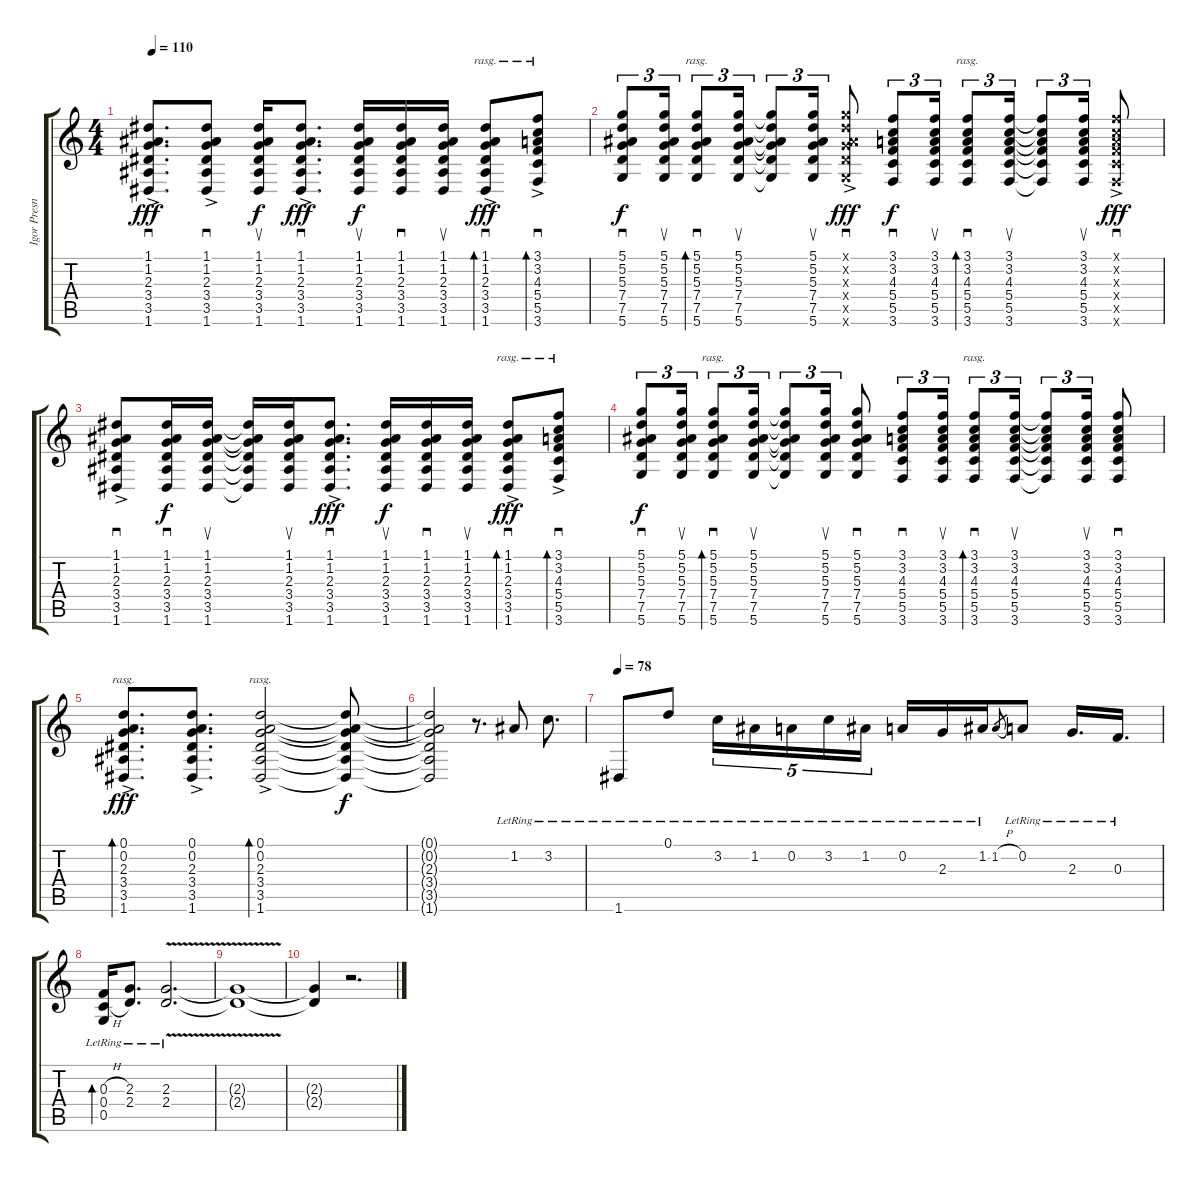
\track ("Igor Presnyakov" "Igor Presn") {instrument acousticguitarnylon}
\staff {score tabs}
\tuning (D4 A3 F3 C3 G2 D2) {hide}
\ts (4 4)
\tempo 110
\clef g2
\ks c
(1.1{ac} 1.2{ac} 2.3{ac} 3.4{ac} 3.5{ac} 1.6{ac}).8{d sd dy fff} (1.1{ac} 1.2{ac} 2.3{ac} 3.4{ac} 3.5{ac} 1.6{ac}).8{sd} (1.1 1.2 2.3 3.4 3.5 1.6).16{su dy f} (1.1{ac} 1.2{ac} 2.3{ac} 3.4{ac} 3.5{ac} 1.6{ac}).8{d sd dy fff} (1.1 1.2 2.3 3.4 3.5 1.6).16{su dy f} (1.1 1.2 2.3 3.4 3.5 1.6).16{sd} (1.1 1.2 2.3 3.4 3.5 1.6).16{su} (1.1{ac} 1.2{ac} 2.3{ac} 3.4{ac} 3.5{ac} 1.6{ac}).8{sd bd 30 rasg ii dy fff} (3.1{ac} 3.2{ac} 4.3{ac} 5.4{ac} 5.5{ac} 3.6{ac}).8{sd bd 30 rasg ii} |
(5.1 5.2 5.3 7.4 7.5 5.6).8{sd tu (3 2) dy f} (5.1 5.2 5.3 7.4 7.5 5.6).16{su tu (3 2)} (5.1 5.2 5.3 7.4 7.5 5.6).8{sd tu (3 2) bd 30 rasg ii} (5.1 5.2 5.3 7.4 7.5 5.6).16{su tu (3 2)} (5.1{t} 5.2{t} 5.3{t} 7.4{t} 7.5{t} 5.6{t}).8{tu (3 2)} (5.1 5.2 5.3 7.4 7.5 5.6).16{su tu (3 2)} (5.1{ac x} 5.2{ac x} 5.3{ac x} 7.4{ac x} 7.5{ac x} 5.6{ac x}).8{sd dy fff} (3.1 3.2 4.3 5.4 5.5 3.6).8{sd tu (3 2) dy f} (3.1 3.2 4.3 5.4 5.5 3.6).16{su tu (3 2)} (3.1 3.2 4.3 5.4 5.5 3.6).8{sd tu (3 2) bd 30 rasg ii} (3.1 3.2 4.3 5.4 5.5 3.6).16{su tu (3 2)} (3.1{t} 3.2{t} 4.3{t} 5.4{t} 5.5{t} 3.6{t}).8{tu (3 2)} (3.1 3.2 4.3 5.4 5.5 3.6).16{su tu (3 2)} (3.1{ac x} 3.2{ac x} 4.3{ac x} 5.4{ac x} 5.5{ac x} 3.6{ac x}).8{sd dy fff} |
(1.1{ac} 1.2{ac} 2.3{ac} 3.4{ac} 3.5{ac} 1.6{ac}).8{sd} (1.1 1.2 2.3 3.4 3.5 1.6).16{sd dy f} (1.1 1.2 2.3 3.4 3.5 1.6).16{su} (1.1{t} 1.2{t} 2.3{t} 3.4{t} 3.5{t} 1.6{t}).16 (1.1 1.2 2.3 3.4 3.5 1.6).16{su} (1.1{ac} 1.2{ac} 2.3{ac} 3.4{ac} 3.5{ac} 1.6{ac}).8{d sd dy fff} (1.1 1.2 2.3 3.4 3.5 1.6).16{su dy f} (1.1 1.2 2.3 3.4 3.5 1.6).16{sd} (1.1 1.2 2.3 3.4 3.5 1.6).16{su} (1.1{ac} 1.2{ac} 2.3{ac} 3.4{ac} 3.5{ac} 1.6{ac}).8{sd bd 30 rasg ii dy fff} (3.1{ac} 3.2{ac} 4.3{ac} 5.4{ac} 5.5{ac} 3.6{ac}).8{sd bd 30 rasg ii} |
(5.1 5.2 5.3 7.4 7.5 5.6).8{sd tu (3 2) dy f} (5.1 5.2 5.3 7.4 7.5 5.6).16{su tu (3 2)} (5.1 5.2 5.3 7.4 7.5 5.6).8{sd tu (3 2) bd 30 rasg ii} (5.1 5.2 5.3 7.4 7.5 5.6).16{su tu (3 2)} (5.1{t} 5.2{t} 5.3{t} 7.4{t} 7.5{t} 5.6{t}).8{tu (3 2)} (5.1 5.2 5.3 7.4 7.5 5.6).16{su tu (3 2)} (5.1 5.2 5.3 7.4 7.5 5.6).8{sd} (3.1 3.2 4.3 5.4 5.5 3.6).8{sd tu (3 2)} (3.1 3.2 4.3 5.4 5.5 3.6).16{su tu (3 2)} (3.1 3.2 4.3 5.4 5.5 3.6).8{sd tu (3 2) bd 30 rasg ii} (3.1 3.2 4.3 5.4 5.5 3.6).16{su tu (3 2)} (3.1{t} 3.2{t} 4.3{t} 5.4{t} 5.5{t} 3.6{t}).8{tu (3 2)} (3.1 3.2 4.3 5.4 5.5 3.6).16{su tu (3 2)} (3.1 3.2 4.3 5.4 5.5 3.6).8{sd} |
(0.1{ac} 0.2{ac} 2.3{ac} 3.4{ac} 3.5{ac} 1.6{ac}).8{d bd 30 rasg ii dy fff} (0.1{ac} 0.2{ac} 2.3{ac} 3.4{ac} 3.5{ac} 1.6{ac}).8{d} (0.1{ac} 0.2{ac} 2.3{ac} 3.4{ac} 3.5{ac} 1.6{ac}).2{bd 120 rasg ii} (0.1{t} 0.2{t} 2.3{t} 3.4{t} 3.5{t} 1.6{t}).8{dy f} |
(0.1{t} 0.2{t} 2.3{t} 3.4{t} 3.5{t} 1.6{t}).2 r.8{d} 1.2{lr}.8 3.2{lr}.8{d} |
\tempo 78
1.6{lr}.8 0.1{lr}.8 3.2{lr}.16{tu (5 4)} 1.2{lr}.16{tu (5 4)} 0.2{lr}.16{tu (5 4)} 3.2{lr}.16{tu (5 4)} 1.2{lr}.16{tu (5 4)} 0.2{lr}.16 2.3{lr}.16 1.2{lr}.16 1.2{h}.8{gr} 0.2{lr}.8 2.3{lr}.16{d} 0.3{lr}.16{d} |
(0.3{h lr} 0.4{h lr} 0.5{lr}).16{bd 480} (2.3{lr} 2.4{lr}).8{d} (2.3{v lr} 2.4{v lr}).2{d} |
(2.3{t} 2.4{t}).1 |
(2.3{t} 2.4{t}).4 r.2{d}
